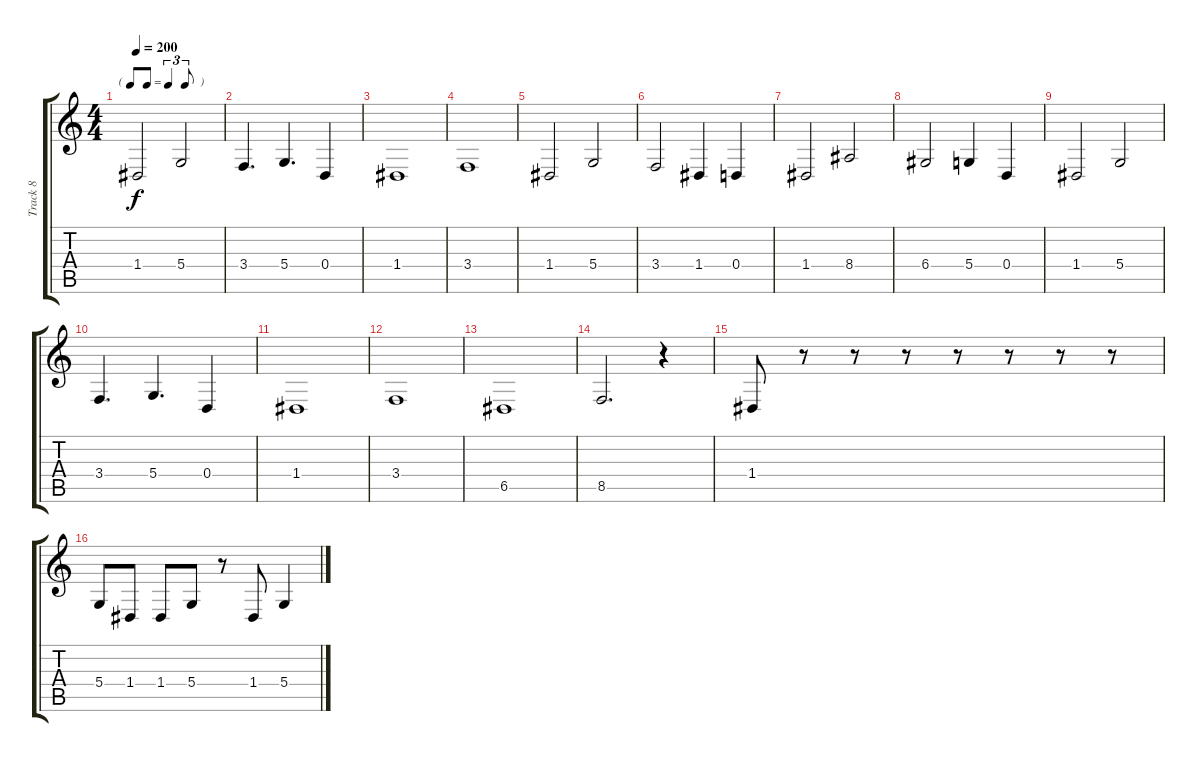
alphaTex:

\track ("Track 8" "Track 8") {instrument trombone}
\staff {score tabs}
\tuning (E4 B3 G3 D3 A2 E2) {hide}
\ts (4 4)
\tf triplet8th
\tempo 200
\clef g2
\ks c
1.4.2{dy f} 5.4.2 |
3.4.4{d} 5.4.4{d} 0.4.4 |
1.4.1 |
3.4.1 |
1.4.2 5.4.2 |
3.4.2 1.4.4 0.4.4 |
1.4.2 8.4.2 |
6.4.2 5.4.4 0.4.4 |
1.4.2 5.4.2 |
3.4.4{d} 5.4.4{d} 0.4.4 |
1.4.1 |
3.4.1 |
6.5.1 |
8.5.2{d} r.4 |
1.4.8 r.8 r.8 r.8 r.8 r.8 r.8 r.8 |
5.4.8 1.4.8 1.4.8 5.4.8 r.8 1.4.8 5.4.4
